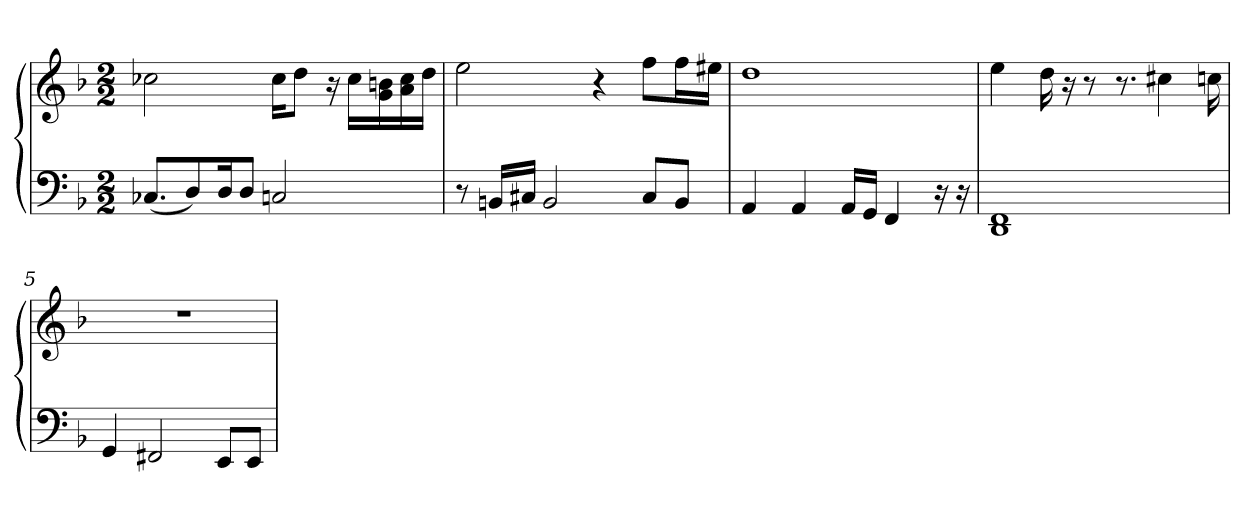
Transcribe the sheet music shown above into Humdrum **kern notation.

**kern	**kern
*part1	*part1
*staff2	*staff1
*clefF4	*clefG2
*k[b-]	*k[b-]
*M2/2	*M2/2
=1	=1
(8.C-X/L	2cc-X
8D/)	.
16D/K	.
8D/J	.
2Cn	16cc-\KL
.	8dd\J
.	16r
.	16cc-\LL
.	16g\ 16bn\
.	16a\ 16cc-\
.	16dd\JJ
=2	=2
8r	2ee
16BBn/LL	.
16C#X/JJ	.
2BB	.
.	4r
8C#/L	8ff\L
8BB/J	16ff\L
.	16ee#X\JJ
=3	=3
4AA	1dd
4AA	.
16AA/LL	.
16GG/JJ	.
4FF	.
16r	.
16r	.
=4	=4
1DD 1FF	4ee
.	16dd
.	16r
.	8r
.	8.r
.	4cc#X
.	16ccn
=5	=5
4GG	1r
2FF#X	.
8EE/L	.
8EE/J	.
=	=
*-	*-
